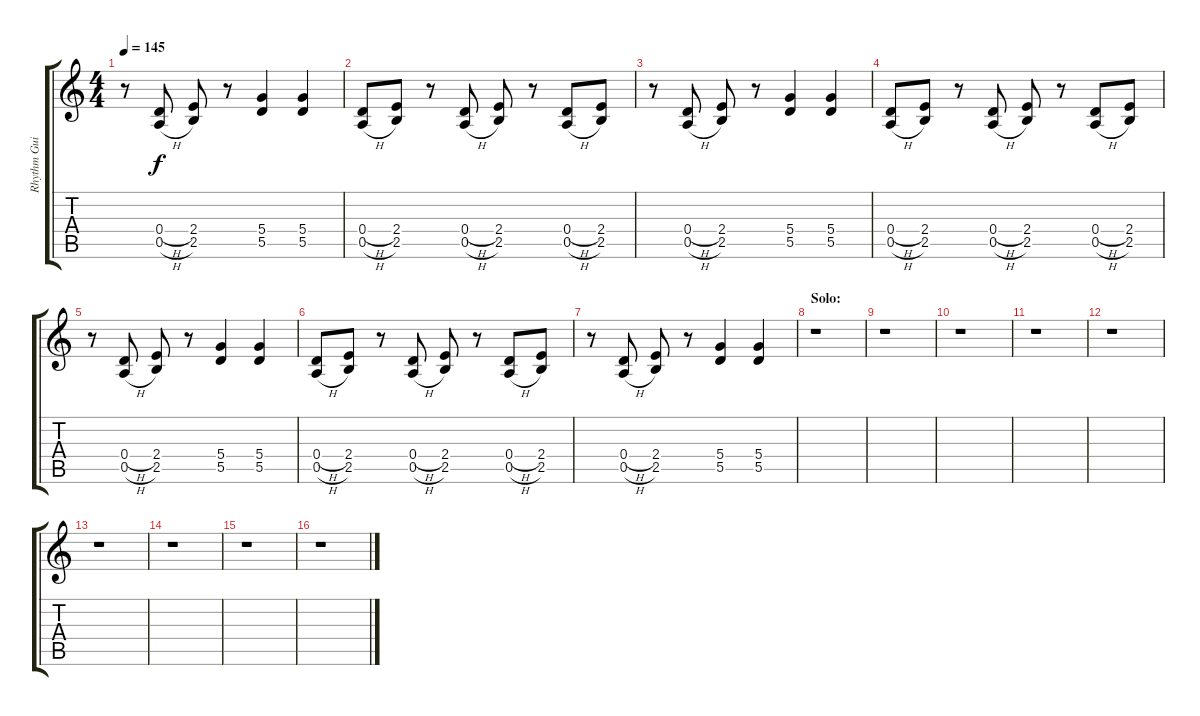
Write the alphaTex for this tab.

\track ("Rhythm Guitar 1" "Rhythm Gui") {instrument distortionguitar}
\staff {score tabs}
\tuning (E4 B3 G3 D3 A2 E2) {hide}
\ts (4 4)
\tempo 145
\clef g2
\ks c
r.8{dy f} (0.4{h} 0.5{h}).8 (2.4 2.5).8 r.8 (5.4 5.5).4 (5.4 5.5).4 |
(0.4{h} 0.5{h}).8 (2.4 2.5).8 r.8 (0.4{h} 0.5{h}).8 (2.4 2.5).8 r.8 (0.4{h} 0.5{h}).8 (2.4 2.5).8 |
r.8 (0.4{h} 0.5{h}).8 (2.4 2.5).8 r.8 (5.4 5.5).4 (5.4 5.5).4 |
(0.4{h} 0.5{h}).8 (2.4 2.5).8 r.8 (0.4{h} 0.5{h}).8 (2.4 2.5).8 r.8 (0.4{h} 0.5{h}).8 (2.4 2.5).8 |
r.8 (0.4{h} 0.5{h}).8 (2.4 2.5).8 r.8 (5.4 5.5).4 (5.4 5.5).4 |
(0.4{h} 0.5{h}).8 (2.4 2.5).8 r.8 (0.4{h} 0.5{h}).8 (2.4 2.5).8 r.8 (0.4{h} 0.5{h}).8 (2.4 2.5).8 |
r.8 (0.4{h} 0.5{h}).8 (2.4 2.5).8 r.8 (5.4 5.5).4 (5.4 5.5).4 |
\section ("" "Solo:")
r.1 |
r.1 |
r.1 |
r.1 |
r.1 |
r.1 |
r.1 |
r.1 |
r.1
